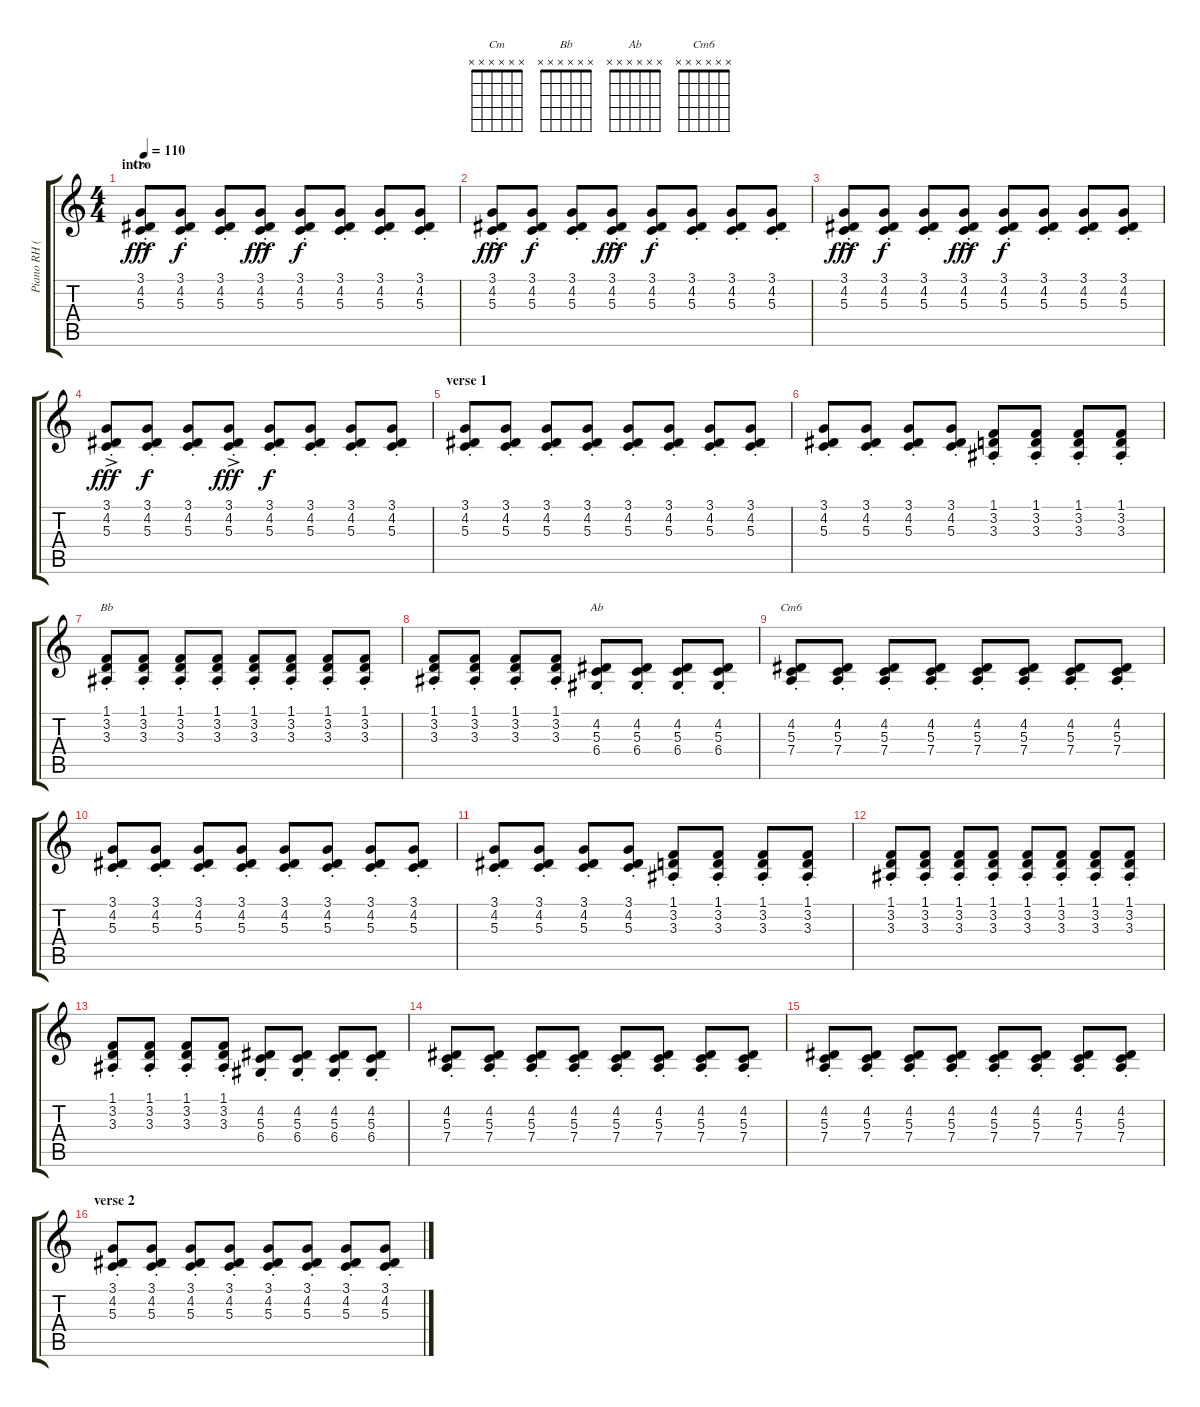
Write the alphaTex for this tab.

\track ("Piano RH (Hogson)" "Piano RH (") {instrument electricgrandpiano}
\staff {score tabs}
\tuning (E4 B3 G3 D3 A2 E2) {hide}
\chord ("Cm" x x x x x x)
\chord ("Bb" x x x x x x)
\chord ("Ab" x x x x x x)
\chord ("Cm6" x x x x x x)
\ts (4 4)
\section ("" "intro")
\tempo 110
\clef g2
\ks c
(3.1{ac st} 4.2{ac st} 5.3{ac st}).8{ch "Cm" dy fff instrument electricgrandpiano} (3.1{st} 4.2{st} 5.3{st}).8{dy f} (3.1{st} 4.2{st} 5.3{st}).8 (3.1{ac st} 4.2{ac st} 5.3{ac st}).8{dy fff} (3.1{st} 4.2{st} 5.3{st}).8{dy f} (3.1{st} 4.2{st} 5.3{st}).8 (3.1{st} 4.2{st} 5.3{st}).8 (3.1{st} 4.2{st} 5.3{st}).8 |
(3.1{ac st} 4.2{ac st} 5.3{ac st}).8{dy fff} (3.1{st} 4.2{st} 5.3{st}).8{dy f} (3.1{st} 4.2{st} 5.3{st}).8 (3.1{ac st} 4.2{ac st} 5.3{ac st}).8{dy fff} (3.1{st} 4.2{st} 5.3{st}).8{dy f} (3.1{st} 4.2{st} 5.3{st}).8 (3.1{st} 4.2{st} 5.3{st}).8 (3.1{st} 4.2{st} 5.3{st}).8 |
(3.1{ac st} 4.2{ac st} 5.3{ac st}).8{dy fff} (3.1{st} 4.2{st} 5.3{st}).8{dy f} (3.1{st} 4.2{st} 5.3{st}).8 (3.1{ac st} 4.2{ac st} 5.3{ac st}).8{dy fff} (3.1{st} 4.2{st} 5.3{st}).8{dy f} (3.1{st} 4.2{st} 5.3{st}).8 (3.1{st} 4.2{st} 5.3{st}).8 (3.1{st} 4.2{st} 5.3{st}).8 |
(3.1{ac st} 4.2{ac st} 5.3{ac st}).8{dy fff} (3.1{st} 4.2{st} 5.3{st}).8{dy f} (3.1{st} 4.2{st} 5.3{st}).8 (3.1{ac st} 4.2{ac st} 5.3{ac st}).8{dy fff} (3.1{st} 4.2{st} 5.3{st}).8{dy f} (3.1{st} 4.2{st} 5.3{st}).8 (3.1{st} 4.2{st} 5.3{st}).8 (3.1{st} 4.2{st} 5.3{st}).8 |
\section ("" "verse 1")
(3.1{st} 4.2{st} 5.3{st}).8 (3.1{st} 4.2{st} 5.3{st}).8 (3.1{st} 4.2{st} 5.3{st}).8 (3.1{st} 4.2{st} 5.3{st}).8 (3.1{st} 4.2{st} 5.3{st}).8 (3.1{st} 4.2{st} 5.3{st}).8 (3.1{st} 4.2{st} 5.3{st}).8 (3.1{st} 4.2{st} 5.3{st}).8 |
(3.1{st} 4.2{st} 5.3{st}).8 (3.1{st} 4.2{st} 5.3{st}).8 (3.1{st} 4.2{st} 5.3{st}).8 (3.1{st} 4.2{st} 5.3{st}).8 (1.1{st} 3.2{st} 3.3{st}).8 (1.1{st} 3.2{st} 3.3{st}).8 (1.1{st} 3.2{st} 3.3{st}).8 (1.1{st} 3.2{st} 3.3{st}).8 |
(1.1{st} 3.2{st} 3.3{st}).8{ch "Bb"} (1.1{st} 3.2{st} 3.3{st}).8 (1.1{st} 3.2{st} 3.3{st}).8 (1.1{st} 3.2{st} 3.3{st}).8 (1.1{st} 3.2{st} 3.3{st}).8 (1.1{st} 3.2{st} 3.3{st}).8 (1.1{st} 3.2{st} 3.3{st}).8 (1.1{st} 3.2{st} 3.3{st}).8 |
(1.1{st} 3.2{st} 3.3{st}).8 (1.1{st} 3.2{st} 3.3{st}).8 (1.1{st} 3.2{st} 3.3{st}).8 (1.1{st} 3.2{st} 3.3{st}).8 (4.2{st} 5.3{st} 6.4{st}).8{ch "Ab"} (4.2{st} 5.3{st} 6.4{st}).8 (4.2{st} 5.3{st} 6.4{st}).8 (4.2{st} 5.3{st} 6.4{st}).8 |
(4.2{st} 5.3{st} 7.4{st}).8{ch "Cm6"} (4.2{st} 5.3{st} 7.4{st}).8 (4.2{st} 5.3{st} 7.4{st}).8 (4.2{st} 5.3{st} 7.4{st}).8 (4.2{st} 5.3{st} 7.4{st}).8 (4.2{st} 5.3{st} 7.4{st}).8 (4.2{st} 5.3{st} 7.4{st}).8 (4.2{st} 5.3{st} 7.4{st}).8 |
(3.1{st} 4.2{st} 5.3{st}).8 (3.1{st} 4.2{st} 5.3{st}).8 (3.1{st} 4.2{st} 5.3{st}).8 (3.1{st} 4.2{st} 5.3{st}).8 (3.1{st} 4.2{st} 5.3{st}).8 (3.1{st} 4.2{st} 5.3{st}).8 (3.1{st} 4.2{st} 5.3{st}).8 (3.1{st} 4.2{st} 5.3{st}).8 |
(3.1{st} 4.2{st} 5.3{st}).8 (3.1{st} 4.2{st} 5.3{st}).8 (3.1{st} 4.2{st} 5.3{st}).8 (3.1{st} 4.2{st} 5.3{st}).8 (1.1{st} 3.2{st} 3.3{st}).8 (1.1{st} 3.2{st} 3.3{st}).8 (1.1{st} 3.2{st} 3.3{st}).8 (1.1{st} 3.2{st} 3.3{st}).8 |
(1.1{st} 3.2{st} 3.3{st}).8 (1.1{st} 3.2{st} 3.3{st}).8 (1.1{st} 3.2{st} 3.3{st}).8 (1.1{st} 3.2{st} 3.3{st}).8 (1.1{st} 3.2{st} 3.3{st}).8 (1.1{st} 3.2{st} 3.3{st}).8 (1.1{st} 3.2{st} 3.3{st}).8 (1.1{st} 3.2{st} 3.3{st}).8 |
(1.1{st} 3.2{st} 3.3{st}).8 (1.1{st} 3.2{st} 3.3{st}).8 (1.1{st} 3.2{st} 3.3{st}).8 (1.1{st} 3.2{st} 3.3{st}).8 (4.2{st} 5.3{st} 6.4{st}).8 (4.2{st} 5.3{st} 6.4{st}).8 (4.2{st} 5.3{st} 6.4{st}).8 (4.2{st} 5.3{st} 6.4{st}).8 |
(4.2{st} 5.3{st} 7.4{st}).8 (4.2{st} 5.3{st} 7.4{st}).8 (4.2{st} 5.3{st} 7.4{st}).8 (4.2{st} 5.3{st} 7.4{st}).8 (4.2{st} 5.3{st} 7.4{st}).8 (4.2{st} 5.3{st} 7.4{st}).8 (4.2{st} 5.3{st} 7.4{st}).8 (4.2{st} 5.3{st} 7.4{st}).8 |
(4.2{st} 5.3{st} 7.4{st}).8 (4.2{st} 5.3{st} 7.4{st}).8 (4.2{st} 5.3{st} 7.4{st}).8 (4.2{st} 5.3{st} 7.4{st}).8 (4.2{st} 5.3{st} 7.4{st}).8 (4.2{st} 5.3{st} 7.4{st}).8 (4.2{st} 5.3{st} 7.4{st}).8 (4.2{st} 5.3{st} 7.4{st}).8 |
\section ("" "verse 2")
(3.1{st} 4.2{st} 5.3{st}).8 (3.1{st} 4.2{st} 5.3{st}).8 (3.1{st} 4.2{st} 5.3{st}).8 (3.1{st} 4.2{st} 5.3{st}).8 (3.1{st} 4.2{st} 5.3{st}).8 (3.1{st} 4.2{st} 5.3{st}).8 (3.1{st} 4.2{st} 5.3{st}).8 (3.1{st} 4.2{st} 5.3{st}).8
